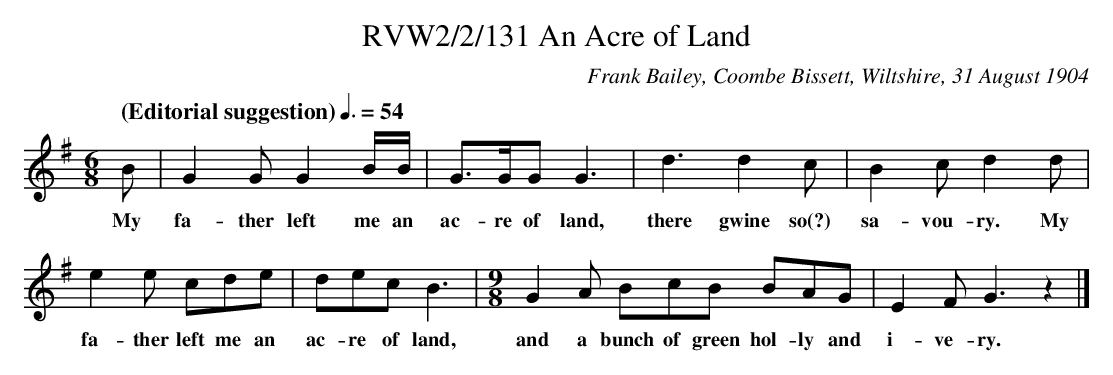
X:1
T:RVW2/2/131 An Acre of Land
C:Frank Bailey, Coombe Bissett, Wiltshire, 31 August 1904
L:1/8
Q: "(Editorial suggestion)" 3/8=54
M:6/8
K:G
B | G2 G G2 B/2B/2 | G3/2G/2G G3 | d3 d2 c | B2 c d2 d |
w: My fa-ther left me an ac-re of land, there gwine so(?) sa-vou-ry. My
e2 e cde | dec B3 |[M:9/8] G2 A BcB BAG | E2 F G3 z2 |]
w: fa-ther left me an ac-re of land, and a bunch of green hol-ly and i-ve-ry.
